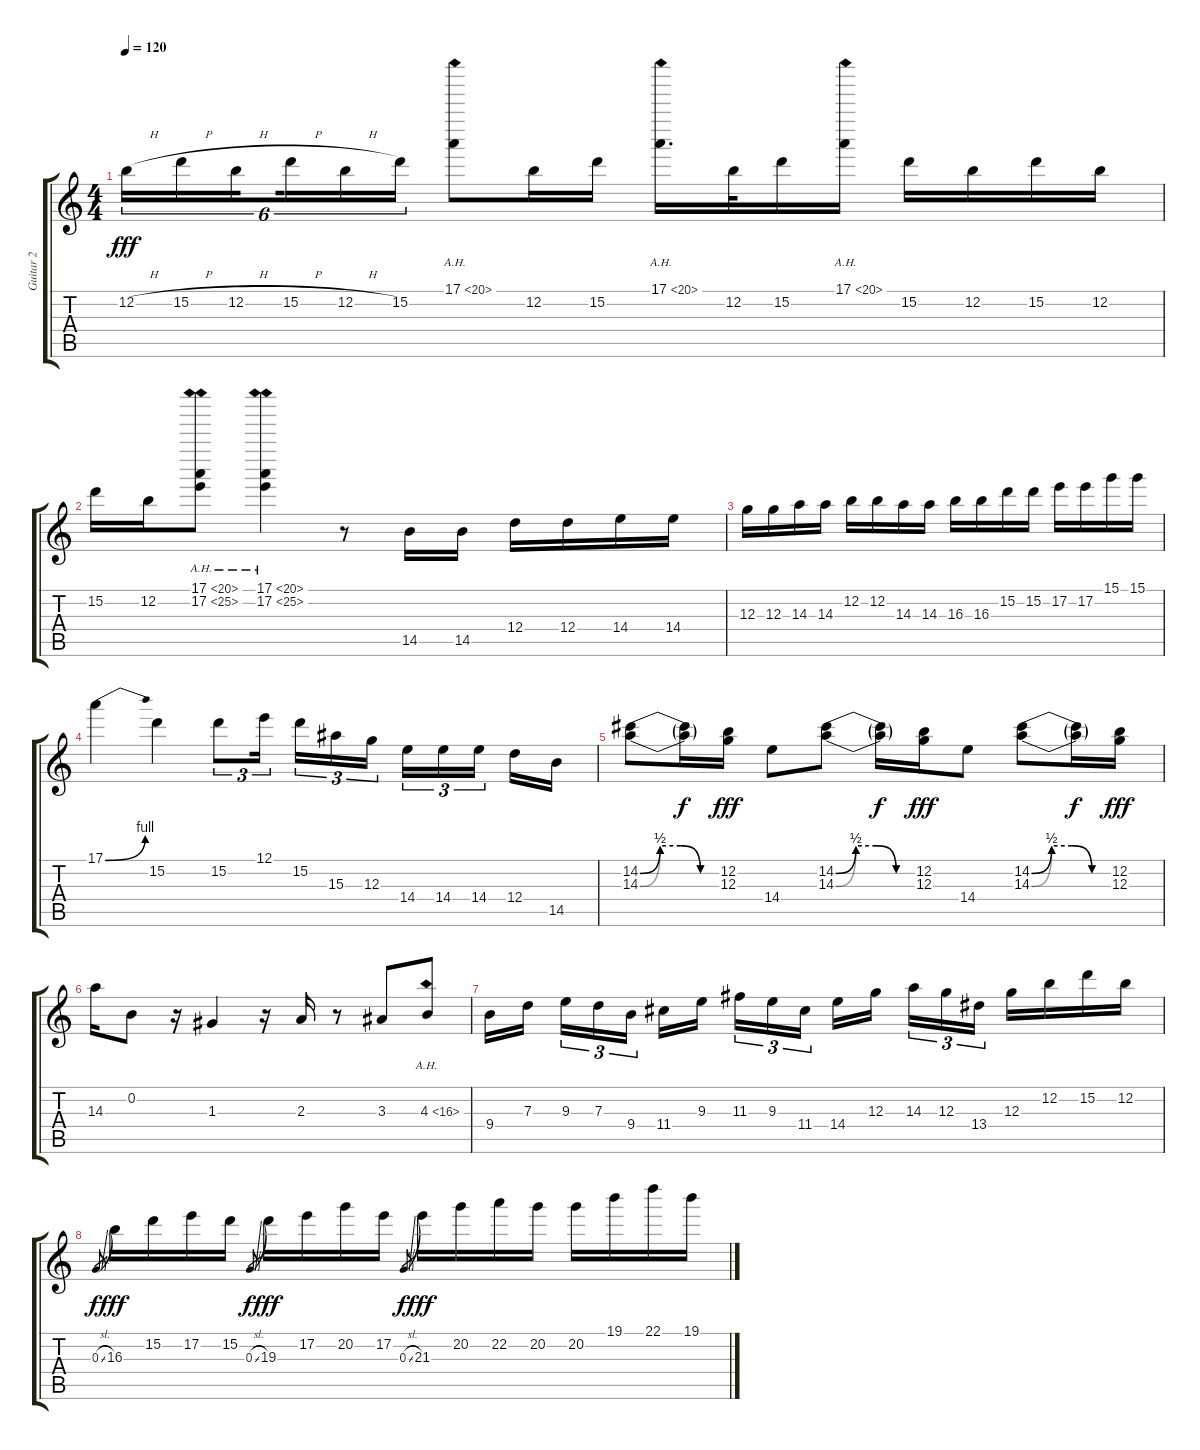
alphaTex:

\track ("Guitar 2" "Guitar 2") {solo instrument distortionguitar}
\staff {score tabs}
\tuning (E4 B3 G3 D3 A2 E2) {hide}
\ts (4 4)
\tempo 120
\clef g2
\ks c
12.2{h}.16{tu (6 4) dy fff} 15.2{h}.16{tu (6 4)} 12.2{h}.16{tu (6 4) beam splitsecondary} 15.2{h}.16{tu (6 4)} 12.2{h}.16{tu (6 4)} 15.2.16{tu (6 4)} 17.1{ah 3}.8 12.2.16 15.2.16 17.1{ah 3}.16{d} 12.2.32 15.2.16 17.1{ah 3}.16 15.2.16 12.2.16 15.2.16 12.2.16 |
15.2.16 12.2.16 (17.1{ah 3} 17.2{ah 8}).8 (17.1{ah 3} 17.2{ah 8}).4 r.8 14.5.16 14.5.16 12.4.16 12.4.16 14.4.16 14.4.16 |
12.3.16 12.3.16 14.3.16 14.3.16 12.2.16 12.2.16 14.3.16 14.3.16 16.3.16 16.3.16 15.2.16 15.2.16 17.2.16 17.2.16 15.1.16 15.1.16 |
17.1{be (bend 0 0 60 4)}.4 15.2.4 15.2.8{tu (3 2)} 12.1.16{tu (3 2) beam splitsecondary} 15.2.16{tu (3 2)} 15.3.16{tu (3 2)} 12.3.16{tu (3 2)} 14.4.16{tu (3 2)} 14.4.16{tu (3 2)} 14.4.16{tu (3 2) beam splitsecondary} 12.4.16 14.5.16 |
(14.2{be (custom 0 0 15 2 30 2 45 0 60 0)} 14.3{be (custom 0 0 15 2 30 2 45 0 60 0)}).8 (14.2{t} 14.3{t}).16{dy f} (12.2 12.3).16{dy fff} 14.4.8 (14.2{be (custom 0 0 15 2 30 2 45 0 60 0)} 14.3{be (custom 0 0 15 2 30 2 45 0 60 0)}).8 (14.2{t} 14.3{t}).16{dy f} (12.2 12.3).16{dy fff} 14.4.8 (14.2{be (custom 0 0 15 2 30 2 45 0 60 0)} 14.3{be (custom 0 0 15 2 30 2 45 0 60 0)}).8 (14.2{t} 14.3{t}).16{dy f} (12.2 12.3).16{dy fff} |
14.3.16 0.2.8 r.16 1.3.4 r.16 2.3.16 r.8 3.3.8 4.3{ah 12}.8 |
9.4.16 7.3.16{beam splitsecondary} 9.3.16{tu (3 2)} 7.3.16{tu (3 2)} 9.4.16{tu (3 2)} 11.4.16 9.3.16{beam splitsecondary} 11.3.16{tu (3 2)} 9.3.16{tu (3 2)} 11.4.16{tu (3 2)} 14.4.16 12.3.16{beam splitsecondary} 14.3.16{tu (3 2)} 12.3.16{tu (3 2)} 13.4.16{tu (3 2)} 12.3.16 12.2.16 15.2.16 12.2.16 |
0.3{sl}.8{gr dy f} 16.3.16{dy fff} 15.2.16 17.2.16 15.2.16 0.3{sl}.8{gr dy f} 19.3.16{dy fff} 17.2.16 20.2.16 17.2.16 0.3{sl}.8{gr dy f} 21.3.16{dy fff} 20.2.16 22.2.16 20.2.16 20.2.16 19.1.16 22.1.16 19.1.16
